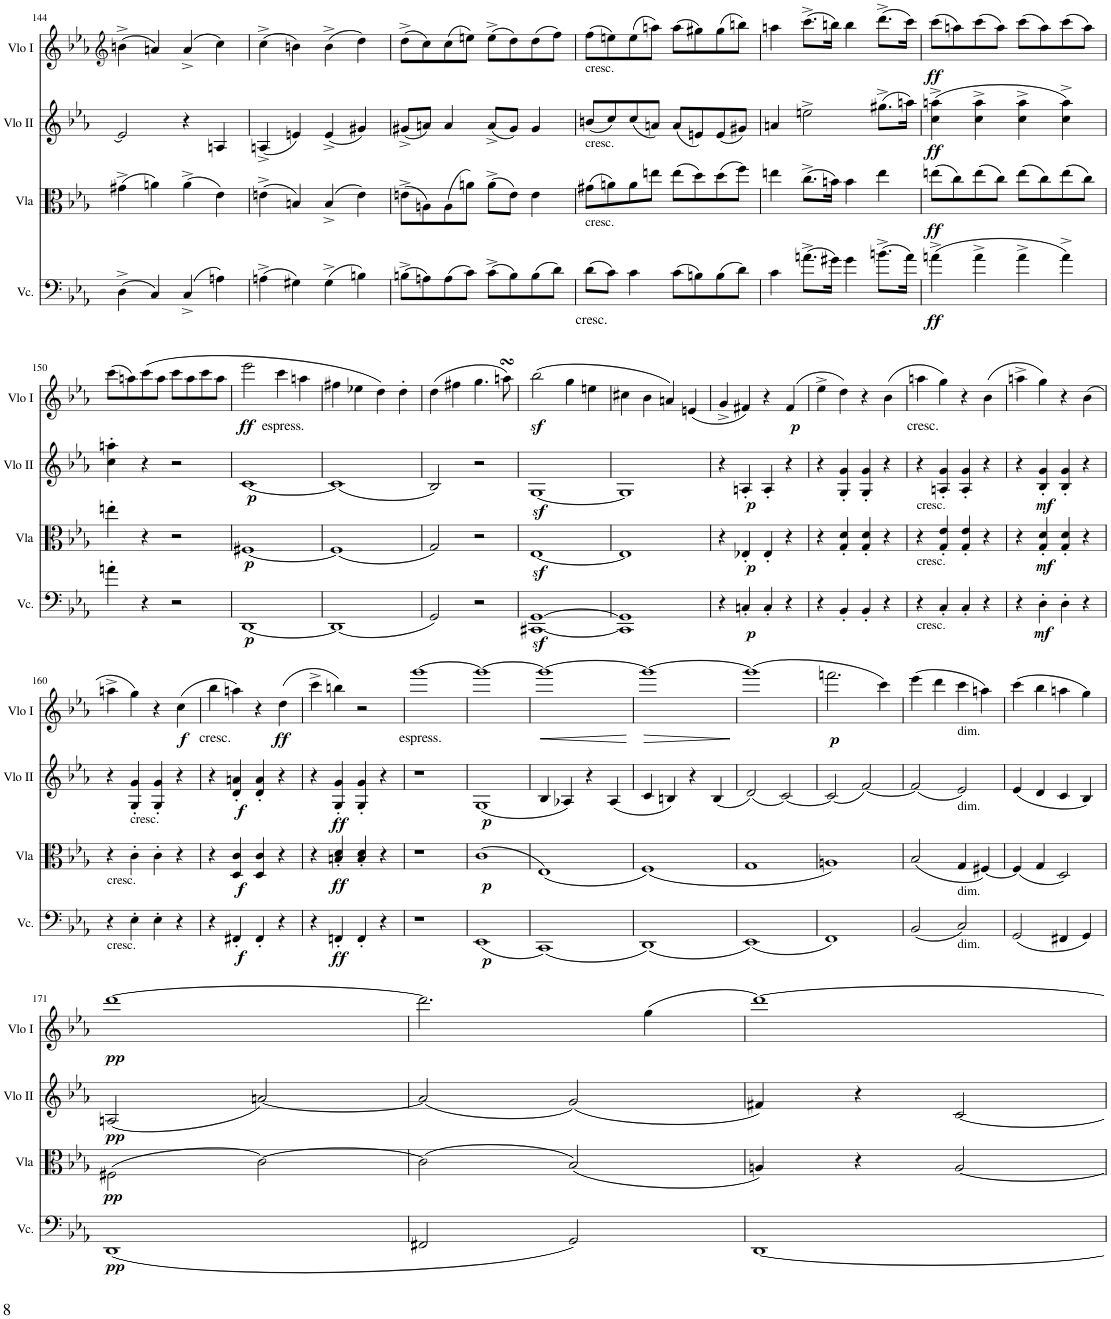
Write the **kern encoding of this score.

**kern	**text	**dynam	**kern	**dynam	**kern	**dynam	**kern	**text	**dynam
*part4	*part4	*part4	*part3	*part3	*part2	*part2	*part1	*part1	*part1
*staff4	*staff4	*staff4	*staff3	*staff3	*staff2	*staff2	*staff1	*staff1	*staff1
*I"Violoncello	*	*	*I"Viola	*	*I"Violino II	*	*I"Violino I	*	*
*I'Vc.	*	*	*I'Vla	*	*I'Vlo II	*	*I'Vlo I	*	*
!!LO:PB:g=z
*clefF4	*	*	*clefC3	*	*clefG2	*	*clefG2	*	*
*k[b-e-a-]	*	*	*k[b-e-a-]	*	*k[b-e-a-]	*	*k[b-e-a-]	*	*
*M4/4	*	*	*M4/4	*	*M4/4	*	*M4/4	*	*
*met(c)	*	*	*met(c)	*	*met(c)	*	*met(c)	*	*
=144	=144	=144	=144	=144	=144	=144	=144	=144	=144
(4D^\	.	.	(4g#X^\	.	2e/]	.	(4bn^\	.	.
4C/)	.	.	4an\)	.	.	.	4an/)	.	.
(4C^/	.	.	(4a^\	.	4r	.	(4a^/	.	.
4An\)	.	.	4e-\)	.	4An/	.	4cc\)	.	.
=145	=145	=145	=145	=145	=145	=145	=145	=145	=145
(4An^\	.	.	(4en^\	.	(4An^/	.	(4cc^\	.	.
4G#X\)	.	.	4Bn/)	.	4en/)	.	4bn\)	.	.
(4G#^\	.	.	(4B^/	.	(4e^/	.	(4b^\	.	.
4Bn\)	.	.	4e\)	.	4g#X/)	.	4dd\)	.	.
=146	=146	=146	=146	=146	=146	=146	=146	=146	=146
(8Bn^\L	.	.	(8en^\L	.	(8g#X^/L	.	(8dd^\L	.	.
8An\)	.	.	8An\)	.	8an/J)	.	8cc\)	.	.
(8A\	.	.	(8A\	.	4a/	.	(8cc\	.	.
8c\J)	.	.	8an\J)	.	.	.	8een\J)	.	.
(8c^\L	.	.	(8a^\L	.	(8a^/L	.	(8ee^\L	.	.
8B\)	.	.	8e\J)	.	8g#/J)	.	8dd\)	.	.
(8B\	.	.	4e\	.	4g#/	.	(8dd\	.	.
8d\J)	.	.	.	.	.	.	8ff\J)	.	.
=147	=147	=147	=147	=147	=147	=147	=147	=147	=147
!	!	!	!	!	!	!	!LO:TX:b:t=cresc.	!	!
!	!	!	!	!	!LO:TX:b:t=cresc.	!	!	!	!
!	!	!	!LO:TX:b:t=cresc.	!	!	!	!	!	!
!	!LO:LY:b	!	!	!	!	!	!	!	!
(8d\L	cresc.	.	(8g#X\L	.	(8bn/L	.	(8ff\L	.	.
8c\J)	.	.	8an\)	.	8cc/)	.	8een\)	.	.
4c\	.	.	8a\	.	(8cc/	.	(8ee\	.	.
.	.	.	8een\J	.	8an/J)	.	8aan\J)	.	.
(8c\L	.	.	(8ee\L	.	(8a/L	.	(8aa\L	.	.
8Bn\)	.	.	8dd\)	.	8en/)	.	8gg#X\)	.	.
(8B\	.	.	(8dd\	.	(8e/	.	(8gg#\	.	.
8d\J)	.	.	8ff\J)	.	8g#X/J)	.	8bbn\J)	.	.
=148	=148	=148	=148	=148	=148	=148	=148	=148	=148
4c\	.	.	4een\	.	4an/	.	4aan\	.	.
(8.an^\L	.	.	(8.cc^\L	.	2een^\	.	(8.ccc^\L	.	.
16g#X\Jk)	.	.	16bn\Jk)	.	.	.	16bbn\Jk)	.	.
4g#\	.	.	4b\	.	.	.	4bb\	.	.
(8.bn^\L	.	.	4ee\	.	(8.gg#X^\L	.	(8.ddd^\L	.	.
16a\Jk)	.	.	.	.	16aan\Jk)	.	16ccc\Jk)	.	.
=149	=149	=149	=149	=149	=149	=149	=149	=149	=149
!	!	!LO:DY:b	!	!LO:DY:b	!	!LO:DY:b	!	!	!LO:DY:b
(4an^\	.	ff	(8een\L	ff	(4cc\^ 4aan\^	ff	(8ccc\L	.	ff
.	.	.	8cc\)	.	.	.	8aan\)	.	.
4a^\	.	.	(8ee\	.	4cc\^ 4aa\^	.	(8ccc\	.	.
.	.	.	8cc\J)	.	.	.	8aa\J)	.	.
4a^\	.	.	(8ee\L	.	4cc\^ 4aa\^	.	(8ccc\L	.	.
.	.	.	8cc\)	.	.	.	8aa\)	.	.
4a^\)	.	.	(8ee\	.	4cc\^ 4aa\^)	.	(8ccc\	.	.
.	.	.	8cc\J)	.	.	.	8aa\J)	.	.
!!LO:LB:g=z
=150	=150	=150	=150	=150	=150	=150	=150	=150	=150
4an'\	.	.	4een'\	.	4cc\' 4aan\'	.	(8ccc\L	.	.
.	.	.	.	.	.	.	8aan\)	.	.
4r	.	.	4r	.	4r	.	(8ccc\	.	.
.	.	.	.	.	.	.	8aa\J	.	.
2r	.	.	2r	.	2r	.	8ccc\L	.	.
.	.	.	.	.	.	.	8aa\	.	.
.	.	.	.	.	.	.	8ccc\	.	.
.	.	.	.	.	.	.	8aa\J	.	.
=151	=151	=151	=151	=151	=151	=151	=151	=151	=151
!	!	!LO:DY:b	!	!LO:DY:b	!	!LO:DY:b	!	!	!LO:DY:b
[1DD	.	p	[1F#X	p	[1c	p	2eee-\	.	ff
!	!	!	!	!	!	!	!	!LO:LY:b	!
.	.	.	.	.	.	.	4ccc\	espress.	.
.	.	.	.	.	.	.	4aan\	.	.
=152	=152	=152	=152	=152	=152	=152	=152	=152	=152
(1DD]	.	.	(1F#]	.	(1c]	.	4ff#X\	.	.
.	.	.	.	.	.	.	4ee-X\	.	.
.	.	.	.	.	.	.	4dd\)	.	.
.	.	.	.	.	.	.	4dd'\	.	.
=153	=153	=153	=153	=153	=153	=153	=153	=153	=153
2GG/)	.	.	2G/)	.	2B-/)	.	(4dd\	.	.
.	.	.	.	.	.	.	4ff#X\	.	.
2r	.	.	2r	.	2r	.	4.gg\	.	.
.	.	.	.	.	.	.	8aansSsS\)	.	.
=154	=154	=154	=154	=154	=154	=154	=154	=154	=154
[1CC#Xz< [1GGz<	.	.	[1E-z<	.	[1Gz<	.	(2bb-z<\	.	.
.	.	.	.	.	.	.	4gg\	.	.
.	.	.	.	.	.	.	4een\	.	.
=155	=155	=155	=155	=155	=155	=155	=155	=155	=155
1CC#] 1GG]	.	.	1E-]	.	1G]	.	4cc#X\	.	.
.	.	.	.	.	.	.	4b-\	.	.
.	.	.	.	.	.	.	4an/)	.	.
.	.	.	.	.	.	.	(4en/	.	.
=156	=156	=156	=156	=156	=156	=156	=156	=156	=156
4r	.	.	4r	.	4r	.	4g^/	.	.
!	!	!LO:DY:b	!	!LO:DY:b	!	!LO:DY:b	!	!	!
4Cn'/	.	p	4E-X'/	p	4An'/	p	4f#X/)	.	.
4C'/	.	.	4E-'/	.	4A'/	.	4r	.	.
!	!	!	!	!	!	!	!	!	!LO:DY:b
4r	.	.	4r	.	4r	.	(4f#/	.	p
=157	=157	=157	=157	=157	=157	=157	=157	=157	=157
4r	.	.	4r	.	4r	.	4ee-^\	.	.
4BB-'/	.	.	4G/' 4d/'	.	4G/' 4g/'	.	4dd\)	.	.
4BB-'/	.	.	4G/' 4d/'	.	4G/' 4g/'	.	4r	.	.
4r	.	.	4r	.	4r	.	(4b-\	.	.
=158	=158	=158	=158	=158	=158	=158	=158	=158	=158
!	!	!	!	!	!LO:TX:b:t=cresc.	!	!	!	!
!	!	!	!LO:TX:b:t=cresc.	!	!	!	!	!	!
!LO:TX:b:t=cresc.	!	!	!	!	!	!	!	!	!
!	!	!	!	!	!	!	!	!LO:LY:b	!
4r	.	.	4r	.	4r	.	4aan\	cresc.	.
4C'/	.	.	4G/' 4e-/'	.	4An/' 4g/'	.	4gg\)	.	.
4C'/	.	.	4G/' 4e-/'	.	4A/' 4g/'	.	4r	.	.
4r	.	.	4r	.	4r	.	(4b-\	.	.
=159	=159	=159	=159	=159	=159	=159	=159	=159	=159
4r	.	.	4r	.	4r	.	4aan^\	.	.
!	!	!LO:DY:b	!	!LO:DY:b	!	!LO:DY:b	!	!	!
4D'\	.	mf	4G/' 4d/'	mf	4B-/' 4g/'	mf	4gg\)	.	.
4D'\	.	.	4G/' 4d/'	.	4B-/' 4g/'	.	4r	.	.
4r	.	.	4r	.	4r	.	(4b-\	.	.
!!LO:LB:g=z
=160	=160	=160	=160	=160	=160	=160	=160	=160	=160
!	!	!	!LO:TX:b:t=cresc.	!	!	!	!	!	!
!LO:TX:b:t=cresc.	!	!	!	!	!	!	!	!	!
4r	.	.	4r	.	4r	.	4aan^\	.	.
!	!	!	!	!	!LO:TX:b:t=cresc.	!	!	!	!
4E-'\	.	.	4c'\	.	4G/' 4g/'	.	4gg\)	.	.
4E-'\	.	.	4c'\	.	4G/' 4g/'	.	4r	.	.
!	!	!	!	!	!	!	!	!	!LO:DY:b
4r	.	.	4r	.	4r	.	(4cc\	.	f
=161	=161	=161	=161	=161	=161	=161	=161	=161	=161
!	!	!	!	!	!	!	!	!LO:LY:b	!
4r	.	.	4r	.	4r	.	4bb-\	cresc.	.
!	!	!LO:DY:b	!	!LO:DY:b	!	!LO:DY:b	!	!	!
4FF#X'/	.	f	4D/ 4c/	f	4d/' 4an/'	f	4aan\)	.	.
4FF#'/	.	.	4D/ 4c/	.	4d/' 4a/'	.	4r	.	.
!	!	!	!	!	!	!	!	!	!LO:DY:b
4r	.	.	4r	.	4r	.	(4dd\	.	ff
=162	=162	=162	=162	=162	=162	=162	=162	=162	=162
4r	.	.	4r	.	4r	.	4ccc^\	.	.
!	!	!LO:DY:b	!	!LO:DY:b	!	!LO:DY:b	!	!	!
4FFn'/	.	ff	4Bn/' 4d/'	ff	4G/' 4g/'	ff	4bbn\)	.	.
4FF'/	.	.	4B/' 4d/'	.	4G/' 4g/'	.	2r	.	.
4r	.	.	4r	.	4r	.	.	.	.
=163	=163	=163	=163	=163	=163	=163	=163	=163	=163
!	!	!	!	!	!	!	!	!LO:LY:b	!
1r	.	.	1r	.	1r	.	[1ggg	espress.	.
=164	=164	=164	=164	=164	=164	=164	=164	=164	=164
!	!	!LO:DY:b	!	!LO:DY:b	!	!LO:DY:b	!	!	!
(1EE-	.	p	(1c	p	(1G	p	1ggg_	.	.
=165	=165	=165	=165	=165	=165	=165	=165	=165	=165
!	!	!	!	!	!	!	!	!	!LO:HP:b
(1CC)	.	.	(1E-)	.	4B-/	.	1ggg_	.	<
.	.	.	.	.	4A-X/)	.	.	.	.
.	.	.	.	.	4r	.	.	.	.
.	.	.	.	.	(4A-/	.	.	.	.
.	.	.	.	.	.	.	.	.	[
=166	=166	=166	=166	=166	=166	=166	=166	=166	=166
!	!	!	!	!	!	!	!	!	!LO:HP:b
(1DD)	.	.	(1F)	.	4c/	.	1ggg_	.	>
.	.	.	.	.	4Bn/)	.	.	.	.
.	.	.	.	.	4r	.	.	.	.
.	.	.	.	.	(4B/	.	.	.	.
.	.	.	.	.	.	.	.	.	]
=167	=167	=167	=167	=167	=167	=167	=167	=167	=167
(1EE-)	.	.	1G	.	(2d/)	.	(1ggg]	.	.
.	.	.	.	.	[2c/)	.	.	.	.
=168	=168	=168	=168	=168	=168	=168	=168	=168	=168
!	!	!	!	!	!	!	!	!	!LO:DY:b
1FF)	.	.	1An)	.	(2c/]	.	2.fffn\	.	p
.	.	.	.	.	[2f/)	.	.	.	.
.	.	.	.	.	.	.	4ccc\)	.	.
=169	=169	=169	=169	=169	=169	=169	=169	=169	=169
(2BB-/	.	.	(2B-/	.	(2f/]	.	(4eee-\	.	.
.	.	.	.	.	.	.	4ddd\	.	.
!	!	!	!	!	!	!	!LO:TX:b:t=dim.	!	!
!	!	!	!	!	!LO:TX:b:t=dim.	!	!	!	!
!	!	!	!LO:TX:b:t=dim.	!	!	!	!	!	!
!LO:TX:b:t=dim.	!	!	!	!	!	!	!	!	!
2C/)	.	.	4G/	.	2e-/)	.	4ccc\	.	.
.	.	.	[4F#X/)	.	.	.	4aan\)	.	.
=170	=170	=170	=170	=170	=170	=170	=170	=170	=170
(2GG/	.	.	(4F#/]	.	(4e-/	.	(4ccc\	.	.
.	.	.	4G/	.	4d/	.	4bb-\	.	.
4FF#X/	.	.	2D/)	.	4c/	.	4aan\	.	.
4GG/)	.	.	.	.	4B-/)	.	4gg\)	.	.
!!LO:LB:g=z
=171	=171	=171	=171	=171	=171	=171	=171	=171	=171
!	!	!LO:DY:b	!	!LO:DY:b	!	!LO:DY:b	!	!	!LO:DY:b
(1DD	.	pp	(2F#X\	pp	(2An/	pp	[1ddd	.	pp
.	.	.	[2c\)	.	[2an/)	.	.	.	.
=172	=172	=172	=172	=172	=172	=172	=172	=172	=172
2FF#X/	.	.	(2c\]	.	(2a/]	.	2.ddd\]	.	.
2GG/)	.	.	(2B-/)	.	(2g/)	.	.	.	.
.	.	.	.	.	.	.	(4gg\	.	.
=173	=173	=173	=173	=173	=173	=173	=173	=173	=173
[1DD	.	.	4An/)	.	4f#X/)	.	[1ddd)	.	.
.	.	.	4r	.	4r	.	.	.	.
.	.	.	[2A/	.	[2c/	.	.	.	.
=	=	=	=	=	=	=	=	=	=
*-	*-	*-	*-	*-	*-	*-	*-	*-	*-
